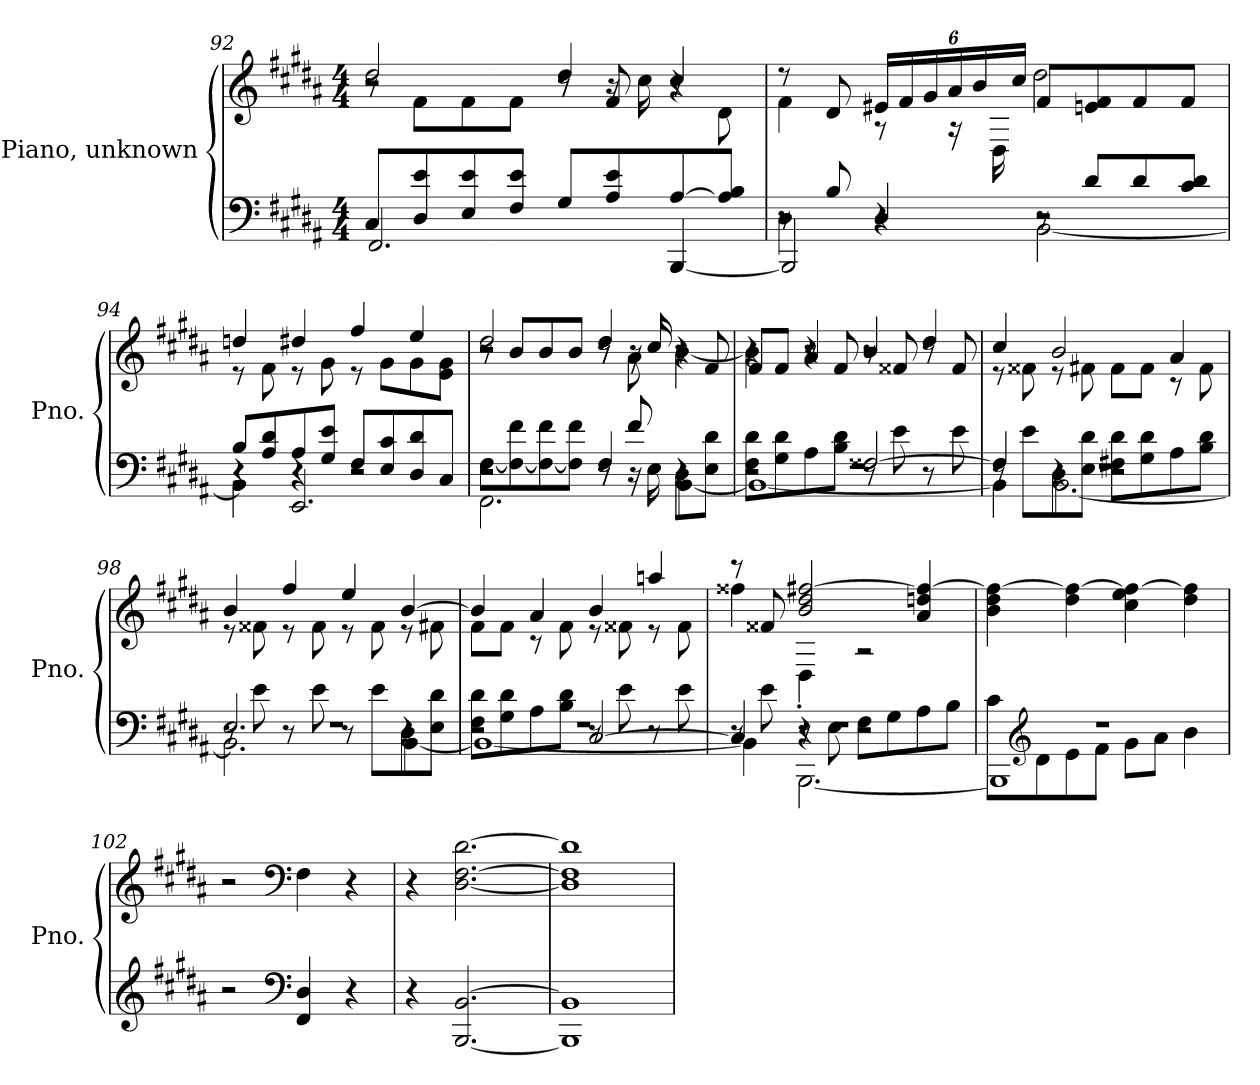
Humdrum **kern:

**kern	**kern
*part1	*part1
*staff2	*staff1
*I"Piano, unknown	*
*I'Pno.	*
!!LO:LB:g=z
*clefF4	*clefG2
*k[f#c#g#d#a#]	*k[f#c#g#d#a#]
*M4/4	*M4/4
=92	=92
*^	*^
*	*	*	*^
8C#/L	2.FF#/	2dd#/	8r	2r
8D#/ 8e/	.	.	8f#\L	.
8E/ 8e/	.	.	8f#\	.
8F#/ 8e/J	.	.	8f#\J	.
8G#/L	.	4dd#/	8r	8r
8A#/ 8e/	.	.	16r	8f#/
.	.	.	16cc#\	.
[8A#/	[4BBB/	4cc#/	8r	4r
8A#/] 8B/J	.	.	8d#\	.
*	*	*	*v	*v
=93	=93	=93	=93
*	*^	*	*
8r	4D#\	2BBB/]	8r	4f#\
8B/	.	.	8d#/	.
*	*	*	*Xbrackettup	*
4D#/	4r	.	24e#X/LL	8r
.	.	.	24f#/	.
.	.	.	24g#/	.
.	.	.	24a#/	16r
.	.	.	24b/	.
.	.	.	.	16D#\
.	.	.	24cc#/JJ	.
8r	[2BB\	2r	8f#/L	2dd#\
8d#/L	.	.	8en/ 8f#/	.
8d#/	.	.	8f#/	.
8c#/ 8d#/J	.	.	8f#/J	.
=94	=94	=94	=94	=94
8B/L	4BB\]	4r	4ddn/	8r
8A#/ 8d#/	.	.	.	8f#\
8A#/	4r	2.EE/	4dd#X/	8r
8G#/ 8e/J	.	.	.	8g#\
8F#/L	2r	.	4ff#/	8r
8E/ 8c#/	.	.	.	8g#\L
8D#/ 8d#/	.	.	4ee/	8g#\
8C#/J	.	.	.	8e\ 8g#\J
!!LO:LB:g=z
=95	=95	=95	=95	=95
*	*	*^	*	*^
2r	[8F#\L	2r	2.FF#\	2dd#/	2r	8r
.	8F#\_ 8f#\	.	.	.	.	8b/L
.	8F#\_ 8f#\	.	.	.	.	8b/
.	8F#\] 8f#\J	.	.	.	.	8b/J
8r	8r	4F#/	.	4dd#/	8r	8r
8f#/	16r	.	.	.	8a#\	16r
.	16E\	.	.	.	.	16cc#/
4r	8D#\L	4r	[4BB\	4r	[4b\	8r
.	8E\ 8d#\J	.	.	.	.	8f#/
=96	=96	=96	=96	=96	=96	=96
1r	8F#\ 8d#\L	2r	1BB_	4r	4b\]	8f#/L
.	8G#\ 8d#\	.	.	.	.	8f#/J
.	8A#\	.	.	4a#/	4r	8r
.	8B\ 8d#\J	.	.	.	.	8f#/
.	8r	[2F##X/	.	4b/	2r	8r
.	8e\	.	.	.	.	8f##X/
.	8r	.	.	4dd#/	.	8r
.	8e\	.	.	.	.	8f##/
*	*	*	*	*	*v	*v
=97	=97	=97	=97	=97	=97
1r	8r	4F##/]	4BB\]	4cc#/	8r
.	8e\L	.	.	.	8f##X\
.	8D#\	4r	[2.BB\	2b/	8r
.	8E\ 8d#\J	.	.	.	8f#X\
.	8F#X\ 8d#\L	2r	.	.	8f#\L
.	8G#\ 8d#\	.	.	.	8f#\J
.	8A#\	.	.	4a#/	8r
.	8B\ 8d#\J	.	.	.	8f#\
!!LO:LB:g=z	!!
=98	=98	=98	=98	=98	=98
1r	8r	2.E/	2.BB\]	4b/	8r
.	8e\	.	.	.	8f##X\
.	8r	.	.	4ff#/	8r
.	8e\	.	.	.	8f##\
.	8r	.	.	4ee/	8r
.	8e\L	.	.	.	8f##\
.	8D#\	4r	[4BB\	[4b/	8r
.	8E\ 8d#\J	.	.	.	8f#X\
=99	=99	=99	=99	=99	=99
1r	8F#\ 8d#\L	2r	1BB_	4b/]	8f#\L
.	8G#\ 8d#\	.	.	.	8f#\J
.	8A#\	.	.	4a#/	8r
.	8B\ 8d#\J	.	.	.	8f#\
.	8r	[2C#/	.	4b/	8r
.	8e\	.	.	.	8f##X\
.	8r	.	.	4aan/	8r
.	8e\	.	.	.	8f##\
=100	=100	=100	=100	=100	=100
1r	8r	4C#/]	4BB\]	8r	4ff##X\
.	8e\	.	.	8f##X/	.
.	8r	4r	[2.BBB\	2b/ 2dd#/ [2ff#X/	4D#'\
.	8E\	.	.	.	.
.	8F#\L	2r	.	.	2r
.	8G#\	.	.	.	.
.	8A#\	.	.	4a#/ 4ddn/ 4ff#/_	.
.	8B\J	.	.	.	.
*	*	*v	*v	*	*
*	*	*	*v	*v
=101	=101	=101	=101
1r	8c#\L	1BBB]	4b\ 4dd#\ 4ff#\_
*clefG2	*	*	*
.	8d#\	.	.
.	8e\	.	4dd#\ 4ff#\_
.	8f#\J	.	.
.	8g#\L	.	4cc#\ 4ee\ 4ff#\_
.	8a#\J	.	.
.	4b\	.	4dd#\ 4ff#\]
*v	*v	*v	*
!!LO:LB:g=z
=102	=102
2r	2r
*clefF4	*clefF4
4FF#/ 4D#/	4F#\
4r	4r
=103	=103
4r	4r
[2.BBB/ [2.BB/	[2.D#\ [2.F#\ [2.d#\
=104	=104
1BBB] 1BB]	1D#] 1F#] 1d#]
=	=
*-	*-
